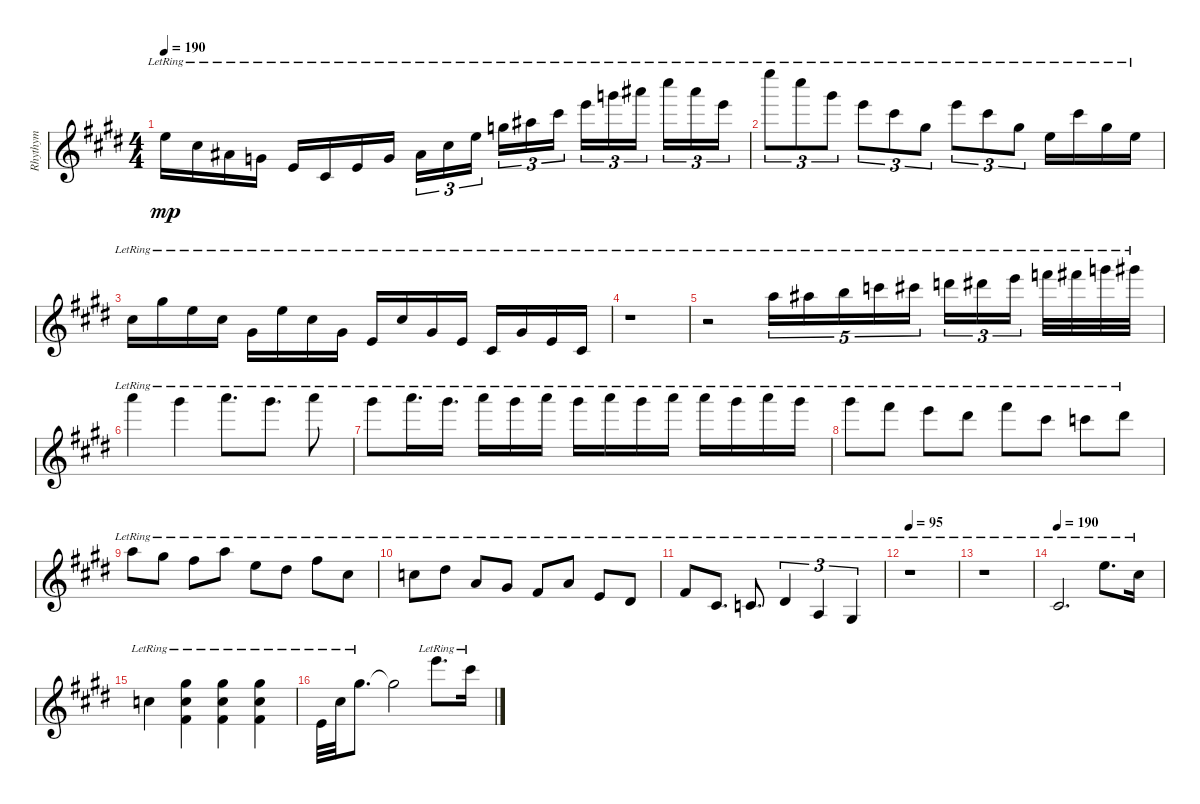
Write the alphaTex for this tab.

\track ("Rhythym" "Rhythym") {instrument acousticguitarnylon}
\staff {score}
\tuning (E4 B3 G3 D3 A2 E2) {hide}
\ts (4 4)
\tempo 190
\clef g2
\ks c#minor
9.3{lr}.16{dy mp} 11.4{lr}.16 8.4{lr}.16 10.5{lr}.16 7.5{lr}.16 9.6{lr}.16 7.5{lr}.16 10.5{lr}.16 13.5{lr}.16{tu (3 2)} 11.4{lr}.16{tu (3 2)} 9.3{lr}.16{tu (3 2) beam splitsecondary} 8.2{lr}.16{tu (3 2)} 6.1{lr}.16{tu (3 2)} 9.1{lr}.16{tu (3 2)} 12.1{lr}.16{tu (3 2)} 15.1{lr}.16{tu (3 2)} 18.1{lr}.16{tu (3 2) beam splitsecondary} 21.1{lr}.16{tu (3 2)} 18.1{lr}.16{tu (3 2)} 17.2{lr}.16{tu (3 2)} |
24.1{lr}.8{tu (3 2)} 21.1{lr}.8{tu (3 2)} 21.2{lr}.8{tu (3 2)} 21.3{lr}.8{tu (3 2)} 18.3{lr}.8{tu (3 2)} 18.4{lr}.8{tu (3 2)} 17.2{lr}.8{tu (3 2)} 18.3{lr}.8{tu (3 2)} 18.4{lr}.8{tu (3 2)} 19.5{lr}.16 18.3{lr}.16 18.4{lr}.16 19.5{lr}.16 |
16.5{lr}.16 18.4{lr}.16 19.5{lr}.16 16.5{lr}.16 16.6{lr}.16 14.4{lr}.16 16.5{lr}.16 16.6{lr}.16 12.6{lr}.16 11.4{lr}.16 11.5{lr}.16 12.6{lr}.16 9.6{lr}.16 11.5{lr}.16 12.6{lr}.16 9.6{lr}.16 |
r.1 |
r.2 5.1{lr}.16{tu (5 4)} 6.1{lr}.16{tu (5 4)} 7.1{lr}.16{tu (5 4)} 8.1{lr}.16{tu (5 4)} 9.1{lr}.16{tu (5 4)} 10.1{lr}.16{tu (3 2)} 11.1{lr}.16{tu (3 2)} 12.1{lr}.16{tu (3 2) beam splitsecondary} 13.1{lr}.32 14.1{lr}.32 15.1{lr}.32 16.1{lr}.32 |
17.1{lr}.4 16.1{lr}.4 17.1{lr}.8{d} 16.1{lr}.8{d} 17.1{lr}.8 |
16.1{lr}.8 17.1{lr}.16{d} 16.1{lr}.16{d} 17.1{lr}.16 16.1{lr}.16 17.1{lr}.16 16.1{lr}.16 17.1{lr}.16 16.1{lr}.16 17.1{lr}.16 17.1{lr}.16 16.1{lr}.16 17.1{lr}.16 16.1{lr}.16 |
16.1{lr}.8 14.1{lr}.8 12.1{lr}.8 11.1{lr}.8 14.1{lr}.8 14.2{lr}.8 13.2{lr}.8 11.1{lr}.8 |
10.2{lr}.8 9.2{lr}.8 7.2{lr}.8 5.1{lr}.8 5.2{lr}.8 4.2{lr}.8 2.1{lr}.8 2.2{lr}.8 |
1.2{lr}.8 4.2{lr}.8 2.3{lr}.8 1.3{lr}.8 4.4{lr}.8 2.3{lr}.8 2.4{lr}.8 1.4{lr}.8 |
4.4{lr}.8 4.5{lr}.8{d} 3.5{lr}.8{d} 6.5{lr}.4{tu (3 2)} 5.6{lr}.4{tu (3 2)} 4.6{lr}.4{tu (3 2)} |
\tempo 95
r.1 |
r.1 |
\tempo 190
4.5{lr}.2{d} 0.1{lr}.8{d} 2.2{lr}.16 |
1.2{lr}.4 (4.1{lr} 5.3{lr} 4.4{lr}).4 (4.1{lr} 5.3{lr} 4.4{lr}).4 (4.1{lr} 5.3{lr} 4.4{lr}).4 |
2.4{lr}.32 2.2{lr}.32 4.1{lr}.8{d} 4.1{t}.2 12.1{lr}.8{d} 14.2{lr}.16
